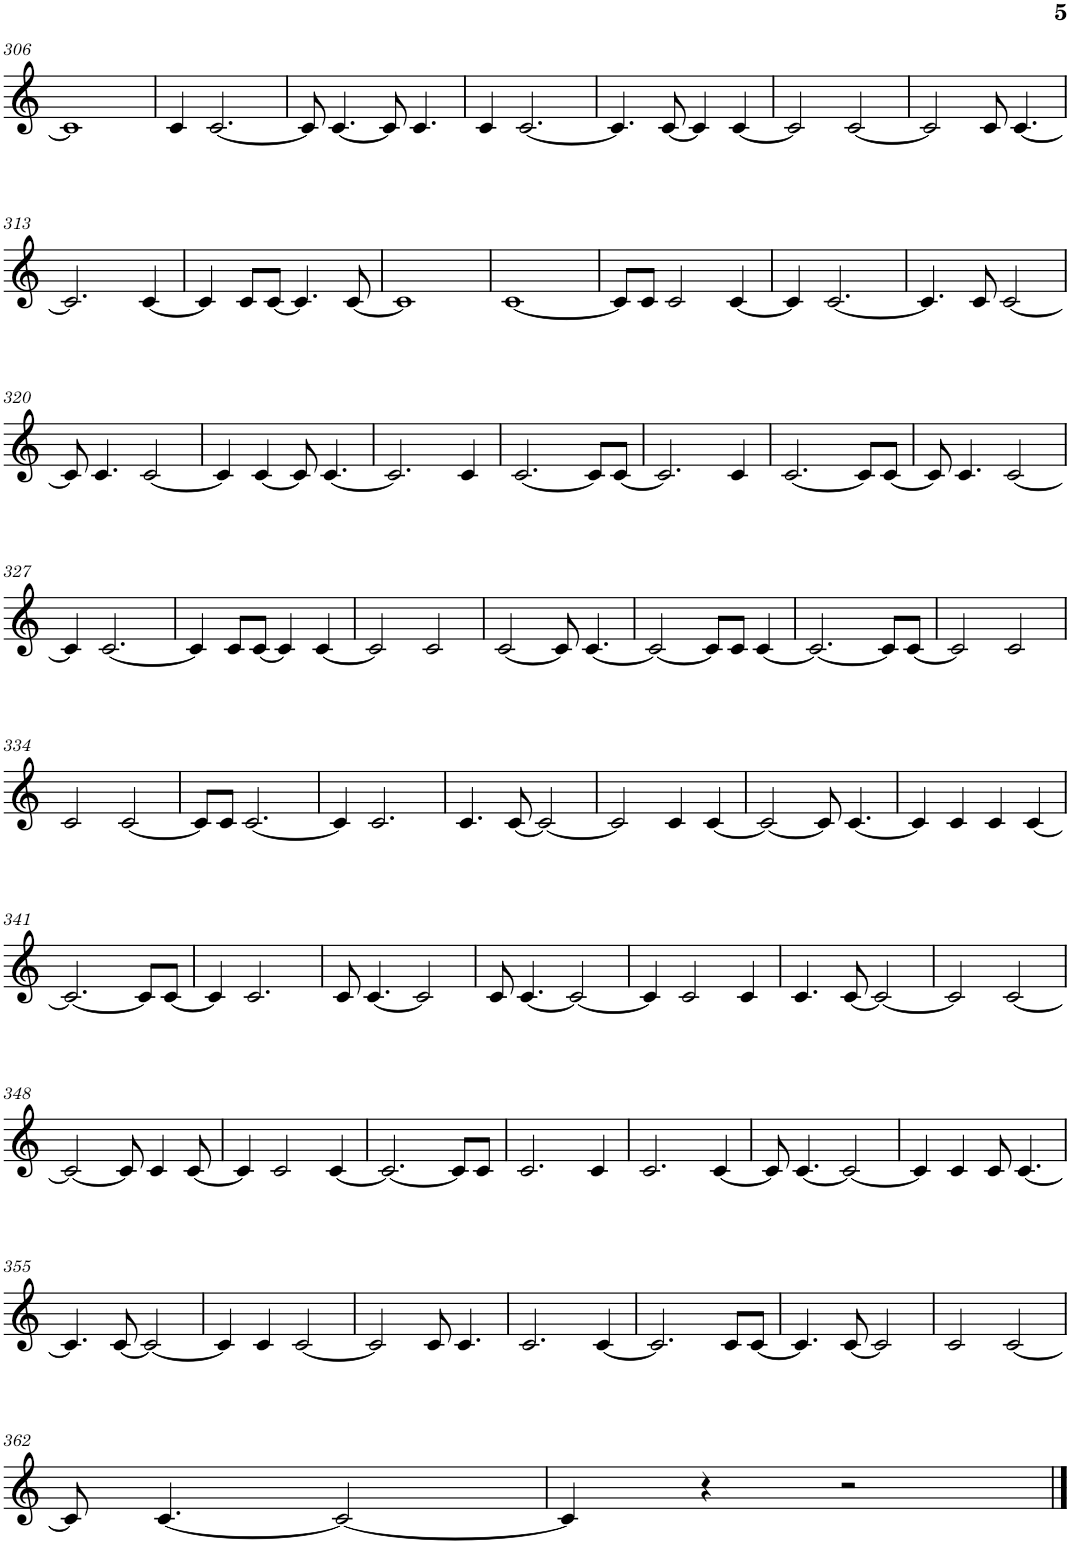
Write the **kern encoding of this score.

**kern
*part1
*staff1
*I"Piano
*I'Pno.
!!LO:PB:g=z
*clefG2
*k[]
*M4/4
=306
1c]
=307
4c/
[2.c/
=308
8c/]
[4.c/
8c/]
4.c/
=309
4c/
[2.c/
=310
4.c/]
[8c/
4c/]
[4c/
=311
2c/]
[2c/
=312
2c/]
8c/
[4.c/
!!LO:LB:g=z
=313
2.c/]
[4c/
=314
4c/]
8c/L
[8c/J
4.c/]
[8c/
=315
1c]
=316
[1c
=317
8c/L]
8c/J
2c/
[4c/
=318
4c/]
[2.c/
=319
4.c/]
8c/
[2c/
!!LO:LB:g=z
=320
8c/]
4.c/
[2c/
=321
4c/]
[4c/
8c/]
[4.c/
=322
2.c/]
4c/
=323
[2.c/
8c/L]
[8c/J
=324
2.c/]
4c/
=325
[2.c/
8c/L]
[8c/J
=326
8c/]
4.c/
[2c/
!!LO:LB:g=z
=327
4c/]
[2.c/
=328
4c/]
8c/L
[8c/J
4c/]
[4c/
=329
2c/]
2c/
=330
[2c/
8c/]
[4.c/
=331
2c/_
8c/L]
8c/J
[4c/
=332
2.c/_
8c/L]
[8c/J
=333
2c/]
2c/
!!LO:LB:g=z
=334
2c/
[2c/
=335
8c/L]
8c/J
[2.c/
=336
4c/]
2.c/
=337
4.c/
[8c/
2c/_
=338
2c/]
4c/
[4c/
=339
2c/_
8c/]
[4.c/
=340
4c/]
4c/
4c/
[4c/
!!LO:LB:g=z
=341
2.c/_
8c/L]
[8c/J
=342
4c/]
2.c/
=343
8c/
[4.c/
2c/]
=344
8c/
[4.c/
2c/_
=345
4c/]
2c/
4c/
=346
4.c/
[8c/
2c/_
=347
2c/]
[2c/
!!LO:LB:g=z
=348
2c/_
8c/]
4c/
[8c/
=349
4c/]
2c/
[4c/
=350
2.c/_
8c/L]
8c/J
=351
2.c/
4c/
=352
2.c/
[4c/
=353
8c/]
[4.c/
2c/_
=354
4c/]
4c/
8c/
[4.c/
!!LO:LB:g=z
=355
4.c/]
[8c/
2c/_
=356
4c/]
4c/
[2c/
=357
2c/]
8c/
4.c/
=358
2.c/
[4c/
=359
2.c/]
8c/L
[8c/J
=360
4.c/]
[8c/
2c/]
=361
2c/
[2c/
!!LO:LB:g=z
=362
8c/]
[4.c/
2c/_
=363
4c/]
4r
2r
==
*-
